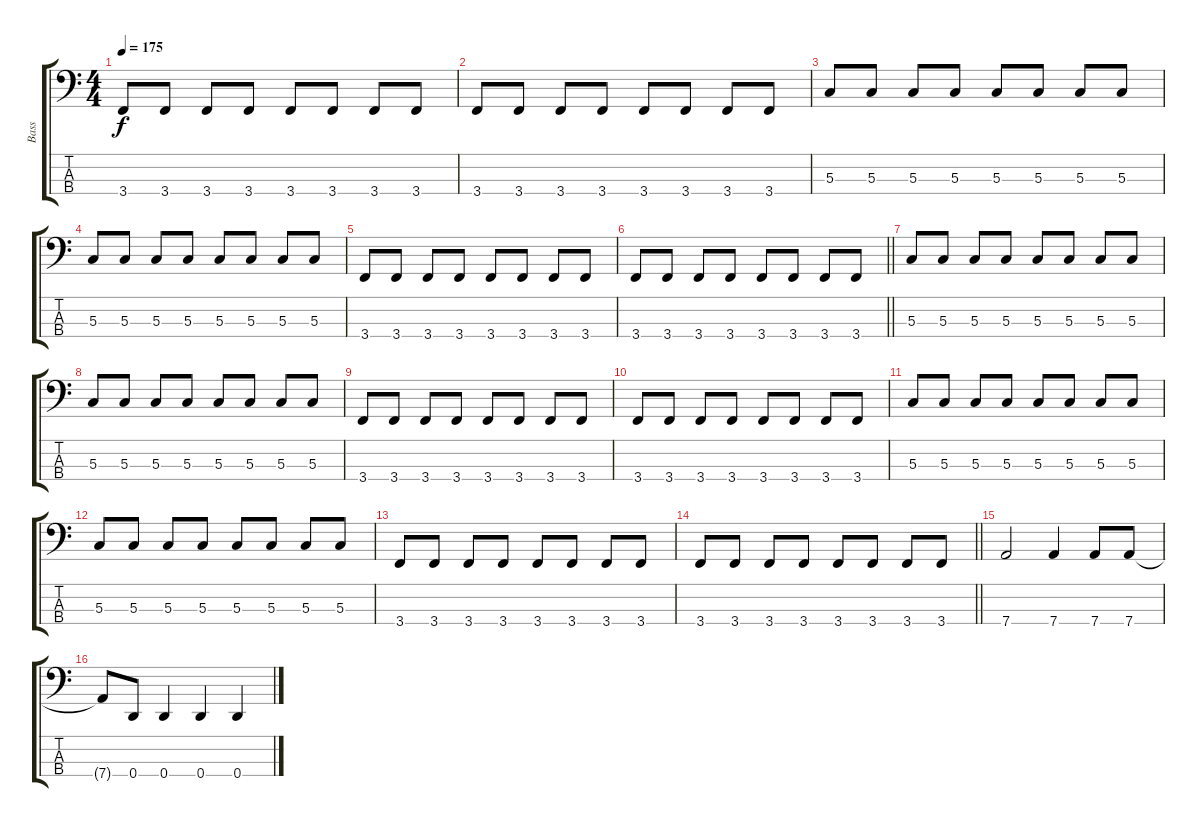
\track ("Bass" "Bass") {instrument electricbasspick}
\staff {score tabs}
\tuning (F2 C2 G1 D1) {hide}
\ts (4 4)
\tempo 175
\clef f4
\ks c
3.4.8{dy f} 3.4.8 3.4.8 3.4.8 3.4.8 3.4.8 3.4.8 3.4.8 |
3.4.8 3.4.8 3.4.8 3.4.8 3.4.8 3.4.8 3.4.8 3.4.8 |
5.3.8 5.3.8 5.3.8 5.3.8 5.3.8 5.3.8 5.3.8 5.3.8 |
5.3.8 5.3.8 5.3.8 5.3.8 5.3.8 5.3.8 5.3.8 5.3.8 |
3.4.8 3.4.8 3.4.8 3.4.8 3.4.8 3.4.8 3.4.8 3.4.8 |
\barLineRight lightlight
3.4.8 3.4.8 3.4.8 3.4.8 3.4.8 3.4.8 3.4.8 3.4.8 |
5.3.8 5.3.8 5.3.8 5.3.8 5.3.8 5.3.8 5.3.8 5.3.8 |
5.3.8 5.3.8 5.3.8 5.3.8 5.3.8 5.3.8 5.3.8 5.3.8 |
3.4.8 3.4.8 3.4.8 3.4.8 3.4.8 3.4.8 3.4.8 3.4.8 |
3.4.8 3.4.8 3.4.8 3.4.8 3.4.8 3.4.8 3.4.8 3.4.8 |
5.3.8 5.3.8 5.3.8 5.3.8 5.3.8 5.3.8 5.3.8 5.3.8 |
5.3.8 5.3.8 5.3.8 5.3.8 5.3.8 5.3.8 5.3.8 5.3.8 |
3.4.8 3.4.8 3.4.8 3.4.8 3.4.8 3.4.8 3.4.8 3.4.8 |
\barLineRight lightlight
3.4.8 3.4.8 3.4.8 3.4.8 3.4.8 3.4.8 3.4.8 3.4.8 |
7.4.2 7.4.4 7.4.8 7.4.8 |
7.4{t}.8 0.4.8 0.4.4 0.4.4 0.4.4
